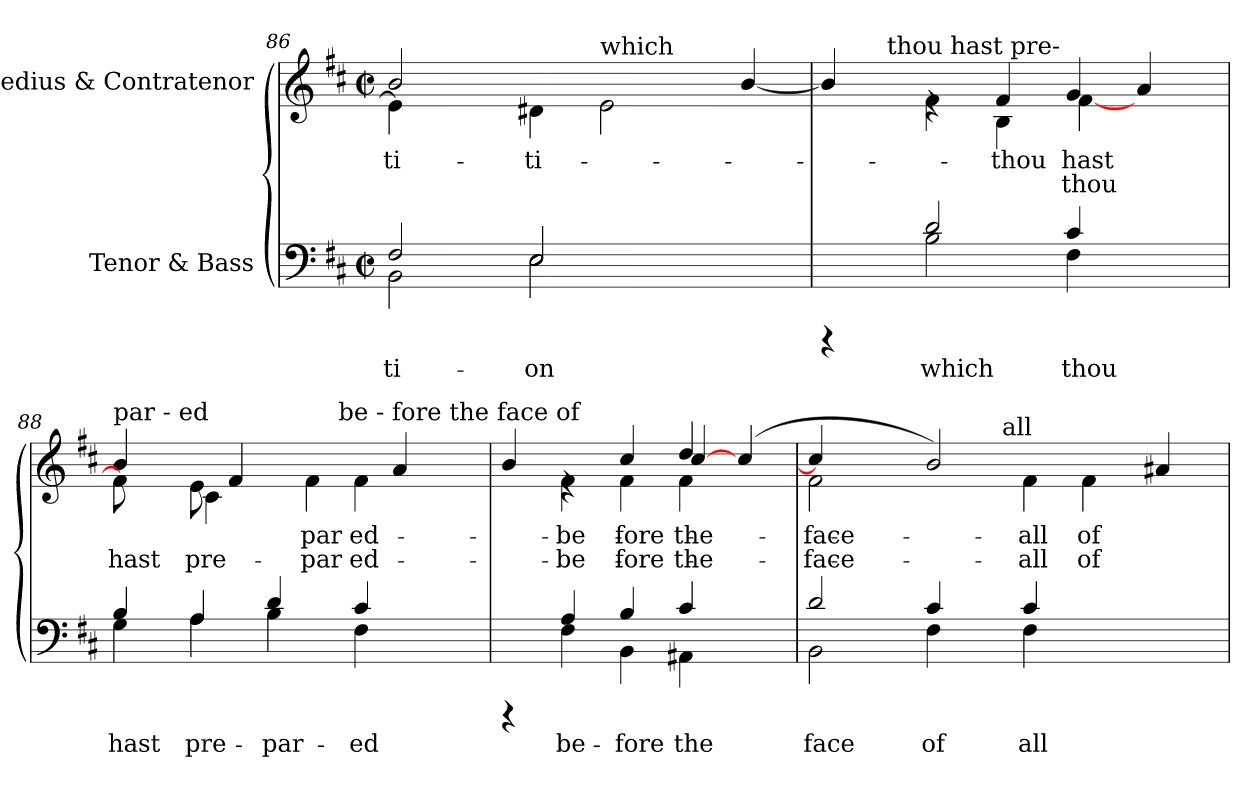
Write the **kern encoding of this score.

**kern	**text	**kern	**text	**text
*part2	*part2	*part1	*part1	*part1
*staff2	*staff2	*staff1	*staff1	*staff1
*I"Tenor &  Bass	*	*I"Medius &  Contratenor	*	*
*clefF4	*	*clefG2	*	*
*k[f#c#]	*	*k[f#c#]	*	*
*D:	*	*D:	*	*
*M2/2	*	*M2/2	*	*
*met(c|)	*	*met(c|)	*	*
=86	=86	=86	=86	=86
*^	*	*	*	*
!	!	!LO:LY:b:cj	!	!LO:LY:b:cj	!LO:LY:b:cj
*	*	*	*^	*	*
2F#/	2BB\	-ti-	2b/	4e\]	-ti-	-
.	.	.	.	1ryy	.	.
!	!	!LO:LY:b:cj	!	!	!LO:LY:b:cj	!LO:LY:b:cj
2E/	2E\	-on	4d#X\	.	ti-	-
!	!	!	!LO:TX:a:t=which	!	!	!
.	.	.	2e\	.	.	.
2ryy	2ryy	.	.	.	.	.
!	!	!	!	!	!LO:LY:b:cj	!LO:LY:b:cj
.	.	.	[>4b/	4ryy	.	.
=87	=87	=87	=87	=87	=87	=87
*	*	*	*	*^	*	*
4rCCC	4ryy	.	4b/]	4ryy	8ryy	.	.
.	.	.	.	.	32ryy	.	.
!	!	!	!	!	!LO:TX:a:t=thou hast pre-	!	!
.	.	.	.	.	1ryy	.	.
!	!	!LO:LY:b:cj	!	!	!	!LO:LY:b:cj	!LO:LY:b:cj
2d/	2B\	which	4rd	4f#\	.	.	.
!	!	!	!	!	!	!LO:LY:b:cj	!LO:LY:b:cj
.	.	.	4f#/	4B\	.	thou	.
!	!	!LO:LY:b:cj	!	!	!	!LO:LY:b:cj	!LO:LY:b:cj
4c#/	4F#\	thou	4g/	[<4f#\	.	hast	thou
4ryy	4ryy	.	4a/	4ryy	.	.	.
.	.	.	.	.	16.ryy	.	.
!!LO:LB:g=z	!!	!!
=88	=88	=88	=88	=88	=88	=88	=88
!	!	!	!LO:TX:a:t=par - ed	!	!	!	!
!	!	!LO:LY:b:cj	!	!	!	!LO:LY:b:cj	!LO:LY:b:cj
4B/	4G\	hast	4b/	8f#\]	2ryy	.	hast
.	.	.	.	8ryy	.	.	.
!	!	!LO:LY:b:cj	!	!	!	!LO:LY:b:cj	!LO:LY:b:cj
!	!	!	!	!	!	!LO:LY:b:cj	!LO:LY:b:cj
4A/	4A\	pre-	(<8e\	4c#\)	.	--	-pre-
.	.	.	4f#/	.	.	.	.
!	!	!LO:LY:b:cj	!	!	!	!	!
4d/	4B\	-par-	.	4ryy	8..ryy	.	.
!	!	!	!	!	!	!LO:LY:b:cj	!LO:LY:b:cj
.	.	.	4f#\	.	.	-par-	-par-
!	!	!	!	!	!LO:TX:a:t=be - fore the face of	!	!
.	.	.	.	.	4ryy	.	.
!	!	!LO:LY:b:cj	!	!	!	!LO:LY:b:cj	!LO:LY:b:cj
4c#/	4F#\	-ed	.	4f#\	.	-ed	ed
.	.	.	4a/	.	.	.	.
.	.	.	.	.	8ryy	.	.
8ryy	8ryy	.	.	8ryy	.	.	.
.	.	.	.	.	32ryy	.	.
=89	=89	=89	=89	=89	=89	=89	=89
4rCCC	4ryy	.	4b/	4ryy	2.ryy	.	.
!	!	!LO:LY:b:cj	!	!	!	!LO:LY:b:cj	!LO:LY:b:cj
4A/	4F#\	be-	4rd	4f#\	.	be-	-be-
!	!	!LO:LY:b:cj	!	!	!	!LO:LY:b:cj	!LO:LY:b:cj
4B/	4BB\	-fore	4cc#/	4f#\	.	-fore	fore
!	!	!LO:LY:b:cj	!	!	!	!LO:LY:b:cj	!LO:LY:b:cj
4c#/	4AA#X\	the	4dd/	4f#\	[>4cc#/	the	the
4ryy	4ryy	.	(>4cc#/	4ryy	4ryy	.	.
=90	=90	=90	=90	=90	=90	=90	=90
!	!	!LO:LY:b:cj	!	!	!	!LO:LY:b:cj	!LO:LY:b:cj
2d/	2BB\	face	2f#\	4cc#/]	2ryy	face	face
.	.	.	.	2ryy	.	.	.
!	!	!LO:LY:b:cj	!	!	!	!	!
4c#/	4F#\	of	2b/)	.	8ryy	.	.
.	.	.	.	.	16ryy	.	.
.	.	.	.	.	64ryy	.	.
!	!	!	!	!	!LO:TX:a:t=all	!	!
.	.	.	.	.	2ryy	.	.
!	!	!LO:LY:b:cj	!	!	!	!LO:LY:b:cj	!LO:LY:b:cj
4c#/	4F#\	all	.	4f#\	.	all	all
!	!	!	!	!	!	!LO:LY:b:cj	!LO:LY:b:cj
2ryy	2ryy	.	4f#\	2ryy	.	of	of
.	.	.	.	.	4ryy	.	.
.	.	.	4a#X/	.	.	.	.
.	.	.	.	.	32.ryy	.	.
*v	*v	*	*	*	*	*	*
*	*	*v	*v	*v	*	*
=	=	=	=	=
*-	*-	*-	*-	*-
